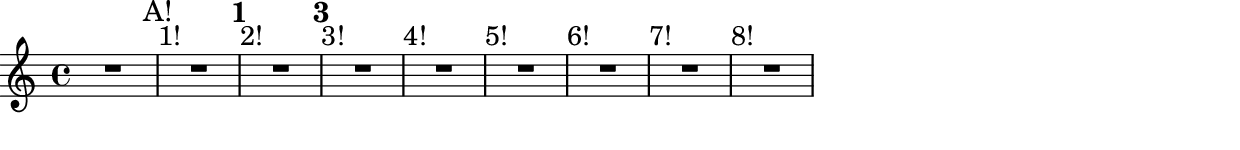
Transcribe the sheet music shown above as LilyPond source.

%% Generated by lilypond-book
%% Options: [exampleindent=10.16\mm,indent=0\mm,line-width=160\mm]
\include "lilypond-book-preamble.ly"


% ****************************************************************
% Start cut-&-pastable-section
% ****************************************************************

#(ly:set-option 'eps-box-padding 3.000000)



\paper {
  indent = 0\mm
  line-width = 160\mm
  % offset the left padding, also add 1mm as lilypond creates cropped
  % images with a little space on the right
  line-width = #(- line-width (* mm  3.000000) (* mm 1))
}

\layout {
  
}




% ****************************************************************
% ly snippet:
% ****************************************************************
\sourcefilename "/lilypond-2.23.82/input/regression/mark-tracking-conflict-section-label.ly"
\sourcefileline 0
\version "2.23.6"
#(ly:set-option 'warning-as-error #t)

\header {
  texidoc = "LilyPond issues warnings when @code{\\sectionLabel}
conflicts with certain other simultaneous marks, and engraves only
the first.

Section labels 1! to@tie{}3! should appear with various rehearsal
marks.  Section labels 4! to@tie{}8! should appear alone."
}

\layout {
  \context {
    \Score
    rehearsalMarkFormatter = #format-mark-numbers
  }
}

\parallelMusic upper,lower {
  R1 \sectionLabel "1!" |
  R1 \mark "A!" |
  %% no warning

  R1 \sectionLabel "2!" |
  R1 \mark \default |
  %% no warning

  R1 \sectionLabel "3!" |
  R1 \mark 3    |
  %% no warning

  R1 \sectionLabel "4!" |
  R1 \segnoMark \default |
  #(ly:expect-warning (ly:translate-cpp-warning-scheme
                       "conflict with event: `%s'") "section-label-event")
  #(ly:expect-warning (ly:translate-cpp-warning-scheme
                       "discarding event: `%s'") "segno-mark-event")

  R1 \sectionLabel "5!" |
  R1 \segnoMark 5 |
  #(ly:expect-warning (ly:translate-cpp-warning-scheme
                       "conflict with event: `%s'") "section-label-event")
  #(ly:expect-warning (ly:translate-cpp-warning-scheme
                       "discarding event: `%s'") "segno-mark-event")

  R1 \sectionLabel "6!" |
  R1 \codaMark \default |
  #(ly:expect-warning (ly:translate-cpp-warning-scheme
                       "conflict with event: `%s'") "section-label-event")
  #(ly:expect-warning (ly:translate-cpp-warning-scheme
                       "discarding event: `%s'") "coda-mark-event")

  R1 \sectionLabel "7!" |
  R1 \codaMark 5 |
  #(ly:expect-warning (ly:translate-cpp-warning-scheme
                       "conflict with event: `%s'") "section-label-event")
  #(ly:expect-warning (ly:translate-cpp-warning-scheme
                       "discarding event: `%s'") "coda-mark-event")

  R1 \sectionLabel "8!" |
  R1 \sectionLabel "Yoda" |
  #(ly:expect-warning (ly:translate-cpp-warning-scheme
                       "conflict with event: `%s'") "section-label-event")
  #(ly:expect-warning (ly:translate-cpp-warning-scheme
                       "discarding event: `%s'") "section-label-event")

  R1 |
  R1 |
}

\new Staff <<
  \new Voice \upper
  \new Voice \lower
>>



% ****************************************************************
% end ly snippet
% ****************************************************************
